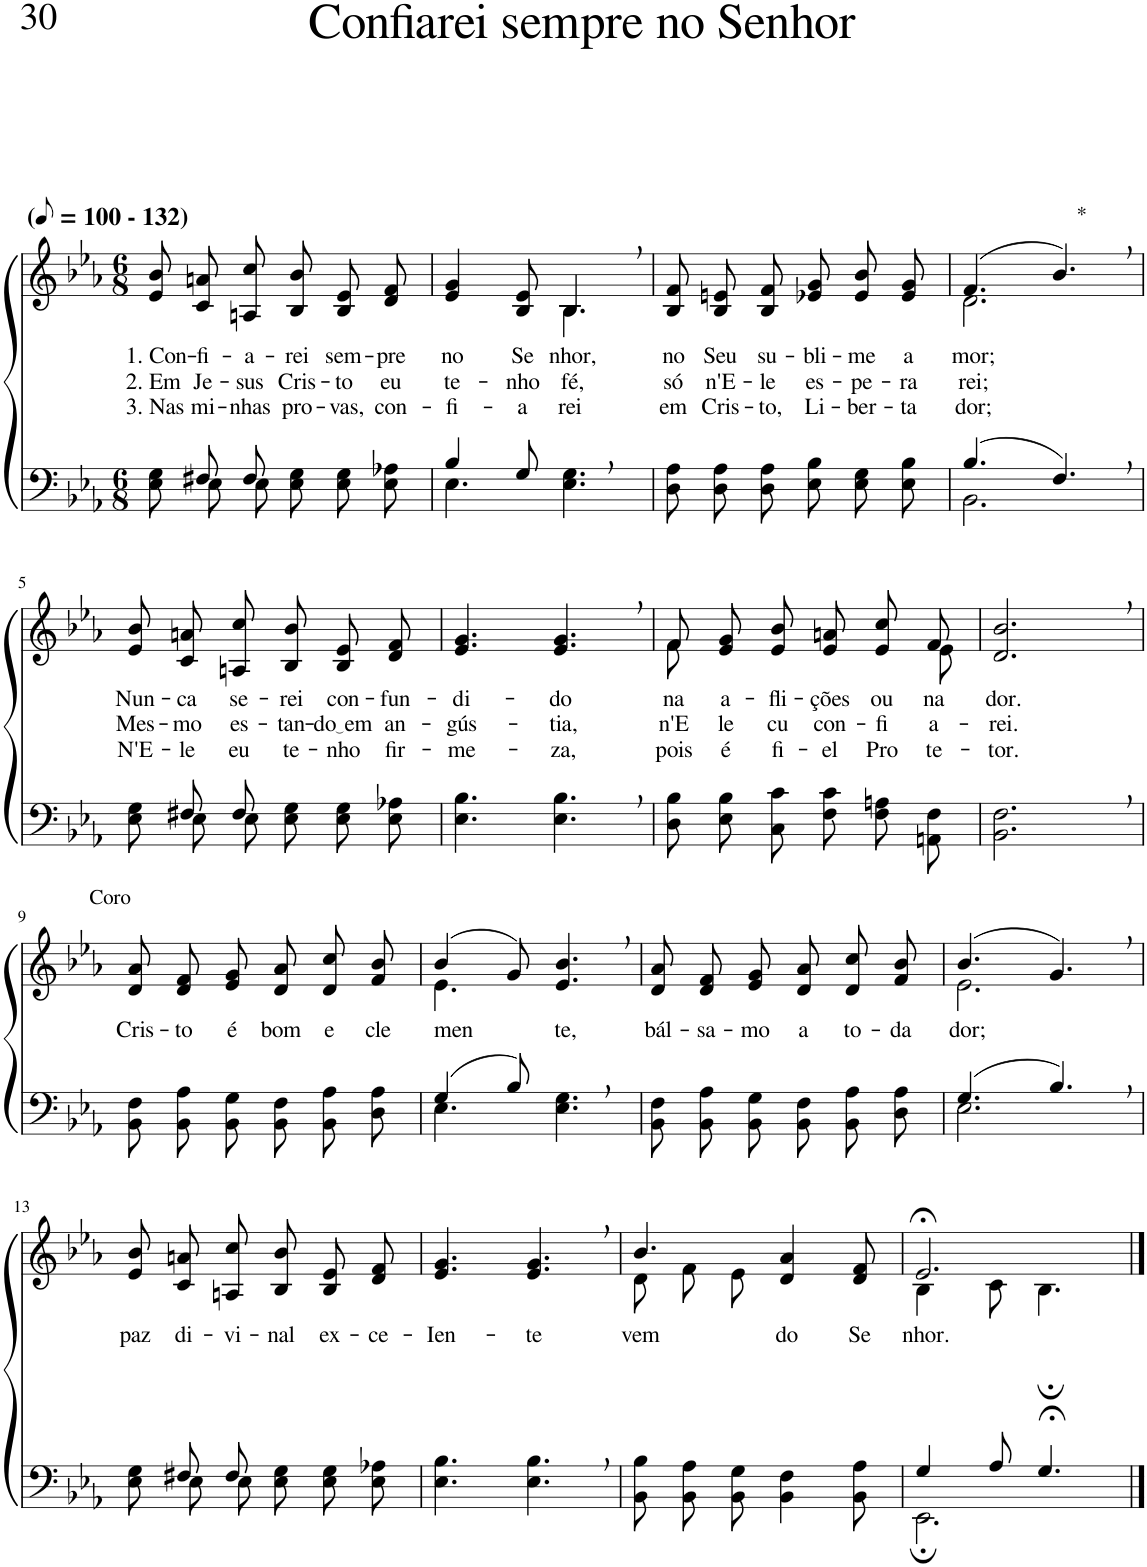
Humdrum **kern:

**kern	**kern	**text	**text	**text
*part2	*part1	*part1	*part1	*part1
*staff2	*staff1	*staff1	*staff1	*staff1
*I"Parte III e IV	*I"Parte I e II	*	*	*
*clefF4	*clefG2	*	*	*
*Trd-1c-2	*Trd-1c-2	*	*	*
*k[b-e-a-]	*k[b-e-a-]	*	*	*
*M6/8	*M6/8	*	*	*
*MM50	*MM50	*	*	*
=1	=1	=1	=1	=1
*^	*	*	*	*
!	!	!LO:TX:a:B:t=(	!	!	!
!	!	!LO:TX:a:B:t=- 132)	!	!	!
!	!	!	!LO:LY:b	!LO:LY:b	!LO:LY:b
8ryy	8E-\ 8G\L	8e-/ 8b-/L	1. Con-	2. Em	3. Nas
!	!	!	!LO:LY:b	!LO:LY:b	!LO:LY:b
8F#X/L	8E-\	8c/ 8an/	-fi-	Je-	mi-
!	!	!	!LO:LY:b	!LO:LY:b	!LO:LY:b
8F#/J	8E-\J	8An/ 8cc/J	-a-	-sus	-nhas
!	!	!	!LO:LY:b	!LO:LY:b	!LO:LY:b
4.ryy	8E-\ 8G\L	8B-/ 8b-/L	-rei	Cris-	pro-
!	!	!	!LO:LY:b	!LO:LY:b	!LO:LY:b
.	8E-\ 8G\	8B-/ 8e-/	sem-	-to	-vas,
!	!	!	!LO:LY:b	!LO:LY:b	!LO:LY:b
.	8E-\ 8A-X\J	8d/ 8f/J	-pre	eu	con-
=2	=2	=2	=2	=2	=2
!	!	!	!LO:LY:b	!LO:LY:b	!LO:LY:b
*	*	*^	*	*	*
4B-/	4.E-\	4e-/ 4g/	4.ryy	no	te-	-fi-
!	!	!	!	!LO:LY:b	!LO:LY:b	!LO:LY:b
8G/	.	8B-/ 8e-/	.	Se-	-nho	-a-
!	!	!	!	!LO:LY:b	!LO:LY:b	!LO:LY:b
8ryy	4.E-\ 4.G\	4.B-,/	4.B-\	-nhor,	fé,	-rei
4ryy	.	.	.	.	.	.
*v	*v	*	*	*	*	*
*	*v	*v	*	*	*
=3	=3	=3	=3	=3
!	!	!LO:LY:b	!LO:LY:b	!LO:LY:b
8D\ 8A-\L	8B-/ 8f/L	no	só	em
!	!	!LO:LY:b	!LO:LY:b	!LO:LY:b
8D\ 8A-\	8B-/ 8en/	Seu	n'E-	Cris-
!	!	!LO:LY:b	!LO:LY:b	!LO:LY:b
8D\ 8A-\J	8B-/ 8f/J	su-	-le	-to,
!	!	!LO:LY:b	!LO:LY:b	!LO:LY:b
8E-\ 8B-\L	8e-X/ 8g/L	-bli-	es-	Li-
!	!	!LO:LY:b	!LO:LY:b	!LO:LY:b
8E-\ 8G\	8e-/ 8b-/	-me	-pe-	-ber-
!	!	!LO:LY:b	!LO:LY:b	!LO:LY:b
8E-\ 8B-\J	8e-/ 8g/J	a-	-ra-	-ta-
=4	=4	=4	=4	=4
*^	*^	*	*	*
!	!	!	!	!LO:LY:b	!LO:LY:b	!LO:LY:b
(4.B-/	2.BB-\	(4.f/	2.d\	-mor;	-rei;	-dor;
!	!	!LO:TX:a:t=*	!	!	!	!
4.F,/)	.	4.b-,/)	.	.	.	.
*	*	*v	*v	*	*	*
!!LO:LB:g=z
=5	=5	=5	=5	=5	=5
!	!	!	!LO:LY:b	!LO:LY:b	!LO:LY:b
8ryy	8E-\ 8G\L	8e-/ 8b-/L	Nun-	Mes-	N'E-
!	!	!	!LO:LY:b	!LO:LY:b	!LO:LY:b
8F#X/L	8E-\	8c/ 8an/	-ca	-mo	-le
!	!	!	!LO:LY:b	!LO:LY:b	!LO:LY:b
8F#/J	8E-\J	8An/ 8cc/J	se-	es-	eu
!	!	!	!LO:LY:b	!LO:LY:b	!LO:LY:b
4.ryy	8E-\ 8G\L	8B-/ 8b-/L	-rei	-tan-	te-
!	!	!	!LO:LY:b	!LO:LY:b	!LO:LY:b
.	8E-\ 8G\	8B-/ 8e-/	con-	do em	-nho
!	!	!	!LO:LY:b	!LO:LY:b	!LO:LY:b
.	8E-\ 8A-X\J	8d/ 8f/J	-fun-	an-	fir-
=6	=6	=6	=6	=6	=6
!	!	!	!LO:LY:b	!LO:LY:b	!LO:LY:b
*v	*v	*	*	*	*
4.E-\ 4.B-\	4.e-/ 4.g/	-di-	-gús-	-me-
!	!	!LO:LY:b	!LO:LY:b	!LO:LY:b
4.E-\, 4.B-\,	4.e-/, 4.g/,	-do	-tia,	-za,
=7	=7	=7	=7	=7
*	*^	*	*	*
!	!	!	!LO:LY:b	!LO:LY:b	!LO:LY:b
8D\ 8B-\L	8f/L	8f\L	na	n'E-	pois
!	!	!	!LO:LY:b	!LO:LY:b	!LO:LY:b
8E-\ 8B-\	8e-/ 8g/	2ryy	a-	-le	é
!	!	!	!LO:LY:b	!LO:LY:b	!LO:LY:b
8C\ 8c\J	8e-/ 8b-/J	.	-fli-	cu	fi-
!	!	!	!LO:LY:b	!LO:LY:b	!LO:LY:b
8F\ 8c\L	8e-/ 8an/L	.	-ções	con-	-el
!	!	!	!LO:LY:b	!LO:LY:b	!LO:LY:b
8F\ 8An\	8e-/ 8cc/	.	ou	-fi-	Pro-
!	!	!	!LO:LY:b	!LO:LY:b	!LO:LY:b
8AAn\ 8F\J	8f/J	8e-\J	na	-a-	-te-
=8	=8	=8	=8	=8	=8
!	!	!	!LO:LY:b	!LO:LY:b	!LO:LY:b
*	*v	*v	*	*	*
2.BB-\, 2.F\,	2.d/, 2.b-/,	dor.	-rei.	-tor.
!!LO:LB:g=z
=9	=9	=9	=9	=9
!	!LO:TX:a:t=Coro	!	!	!
!	!	!LO:LY:b	!	!
8BB-\ 8F\L	8d/ 8a-/L	Cris-	.	.
!	!	!LO:LY:b	!	!
8BB-\ 8A-\	8d/ 8f/	-to	.	.
!	!	!LO:LY:b	!	!
8BB-\ 8G\J	8e-/ 8g/J	é	.	.
!	!	!LO:LY:b	!	!
8BB-\ 8F\L	8d/ 8a-/L	bom	.	.
!	!	!LO:LY:b	!	!
8BB-\ 8A-\	8d/ 8cc/	e	.	.
!	!	!LO:LY:b	!	!
8D\ 8A-\J	8f/ 8b-/J	cle-	.	.
=10	=10	=10	=10	=10
*^	*^	*	*	*
!	!	!	!	!LO:LY:b	!	!
(4G/	4.E-\	(4b-/	4.e-\	-men-	.	.
8B-/)	.	8g/)	.	.	.	.
!	!	!	!	!LO:LY:b	!	!
8ryy	4.E-\ 4.G\	4.e-/, 4.b-/,	4.ryy	-te,	.	.
4ryy	.	.	.	.	.	.
*v	*v	*	*	*	*	*
*	*v	*v	*	*	*
=11	=11	=11	=11	=11
!	!	!LO:LY:b	!	!
8BB-\ 8F\L	8d/ 8a-/L	bál-	.	.
!	!	!LO:LY:b	!	!
8BB-\ 8A-\	8d/ 8f/	-sa-	.	.
!	!	!LO:LY:b	!	!
8BB-\ 8G\J	8e-/ 8g/J	-mo	.	.
!	!	!LO:LY:b	!	!
8BB-\ 8F\L	8d/ 8a-/L	a	.	.
!	!	!LO:LY:b	!	!
8BB-\ 8A-\	8d/ 8cc/	to-	.	.
!	!	!LO:LY:b	!	!
8D\ 8A-\J	8f/ 8b-/J	-da	.	.
=12	=12	=12	=12	=12
*^	*^	*	*	*
!	!	!	!	!LO:LY:b	!	!
(4.G/	2.E-\	(4.b-/	2.e-\	dor;	.	.
4.B-,/)	.	4.g,/)	.	.	.	.
*	*	*v	*v	*	*	*
!!LO:LB:g=z
=13	=13	=13	=13	=13	=13
!	!	!	!LO:LY:b	!	!
8ryy	8E-\ 8G\L	8e-/ 8b-/L	paz	.	.
!	!	!	!LO:LY:b	!	!
8F#X/L	8E-\	8c/ 8an/	di-	.	.
!	!	!	!LO:LY:b	!	!
8F#/J	8E-\J	8An/ 8cc/J	-vi-	.	.
!	!	!	!LO:LY:b	!	!
4.ryy	8E-\ 8G\L	8B-/ 8b-/L	-nal	.	.
!	!	!	!LO:LY:b	!	!
.	8E-\ 8G\	8B-/ 8e-/	ex-	.	.
!	!	!	!LO:LY:b	!	!
.	8E-\ 8A-X\J	8d/ 8f/J	-ce-	.	.
=14	=14	=14	=14	=14	=14
!	!	!	!LO:LY:b	!	!
*v	*v	*	*	*	*
4.E-\ 4.B-\	4.e-/ 4.g/	-Ien-	.	.
!	!	!LO:LY:b	!	!
4.E-\, 4.B-\,	4.e-/, 4.g/,	-te	.	.
=15	=15	=15	=15	=15
*	*^	*	*	*
!	!	!	!LO:LY:b	!	!
8BB-\ 8B-\L	4.b-/	8d\L	vem	.	.
8BB-\ 8A-\	.	8f\	.	.	.
8BB-\ 8G\J	.	8e-\J	.	.	.
!	!	!	!LO:LY:b	!	!
4BB-\ 4F\	4d/ 4a-/	4.ryy	do	.	.
!	!	!	!LO:LY:b	!	!
8BB-\ 8A-\	8d/ 8f/	.	Se-	.	.
=16	=16	=16	=16	=16	=16
*^	*	*	*	*	*
!	!	!	!	!LO:LY:b	!	!
4G/	2.EE-;\	2.e-;</	4B-\	-nhor.	.	.
8A-/	.	.	8c\	.	.	.
4.G;</	.	.	4.B-;\	.	.	.
*v	*v	*	*	*	*	*
*	*v	*v	*	*	*
==	==	==	==	==
*-	*-	*-	*-	*-
